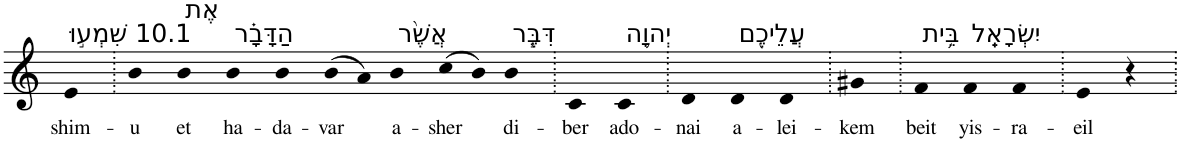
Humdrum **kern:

**kern	**text
*part1	*part1
*staff1	*staff1
*I"Piano	*
*I'Pno	*
*clefG2	*
*k[]	*
=1	=1
!LO:TX:a:t=10.1 שִׁמְע֣וּ	!
!	!LO:LY:b
4e	shim-
=2.	=2.
!	!LO:LY:b
4b	-u
!LO:TX:a:t=אֶת	!
!	!LO:LY:b
4b	et
!LO:TX:a:t=הַדָּבָ֗ר	!
!	!LO:LY:b
4b	ha-
!	!LO:LY:b
4b	-da-
!	!LO:LY:b
(>8b	-var
8a)	.
!LO:TX:a:t=אֲשֶׁ֨ר	!
!	!LO:LY:b
4b	a-
!	!LO:LY:b
(>8cc	-sher
8b)	.
!LO:TX:a:t=דִּבֶּ֧ר	!
!	!LO:LY:b
4b	di-
=3.	=3.
!	!LO:LY:b
4c	-ber
!LO:TX:a:t=יְהוָ֛ה	!
!	!LO:LY:b
4c	ado-
=4.	=4.
!	!LO:LY:b
4d	-nai
!LO:TX:a:t=עֲלֵיכֶ֖ם	!
!	!LO:LY:b
4d	a-
!	!LO:LY:b
4d	-lei-
=5.	=5.
!	!LO:LY:b
4g#X	-kem
=6.	=6.
!LO:TX:a:t=בֵּ֥ית	!
!	!LO:LY:b
4f	beit
!LO:TX:a:t=יִשְׂרָאֵֽל	!
!	!LO:LY:b
4f	yis-
!	!LO:LY:b
4f	-ra-
=7.	=7.
!	!LO:LY:b
4e	-eil
4r	.
=.	=.
*-	*-
